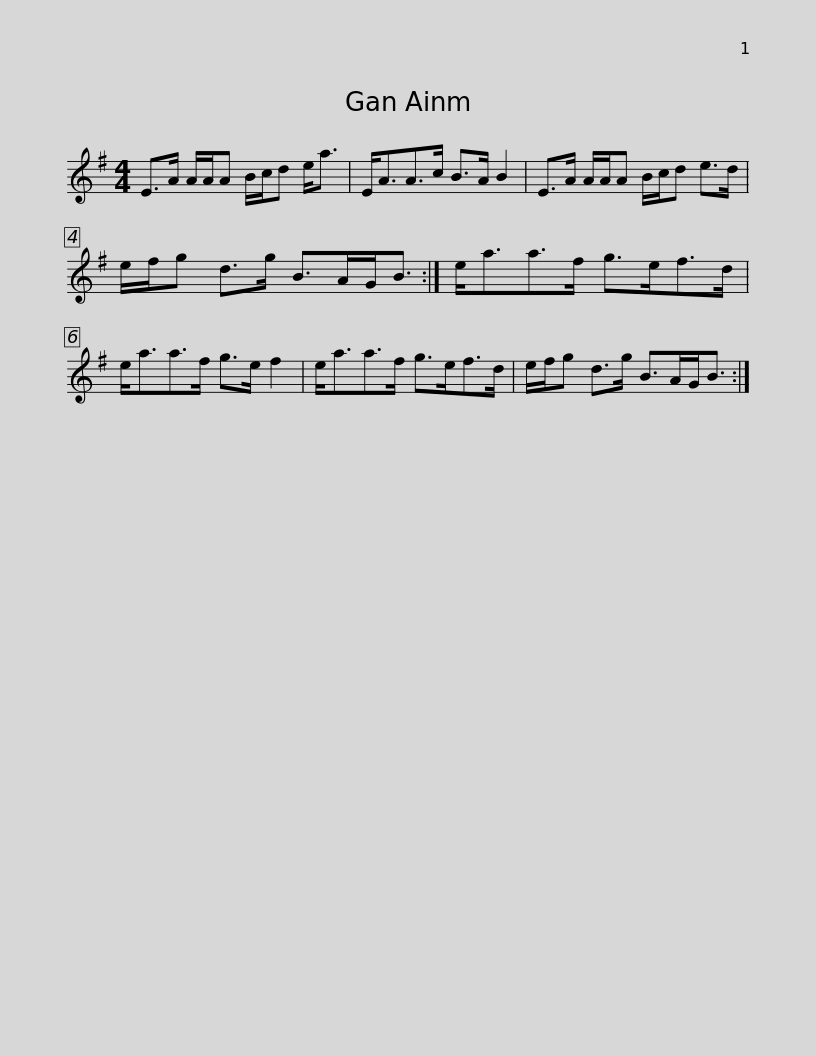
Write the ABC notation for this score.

X:1
L:1/8
M:4/4
I:linebreak $
K:G
V:1 treble
V:1
 E>A A/A/A B/c/d e<a | E<AA>c B>A B2 | E>A A/A/A B/c/d e>d | e/f/g d>g B>AG<B :|$ e<aa>f g>ef>d | %5
 e<aa>f g>e f2 | e<aa>f g>ef>d | e/f/g d>g B>AG<B :| %8
